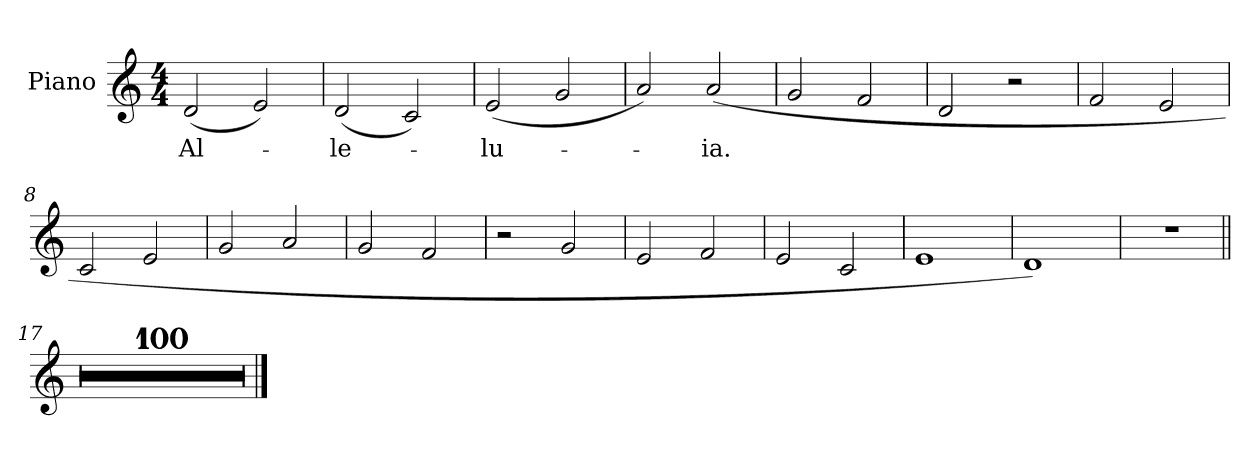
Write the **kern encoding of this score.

**kern	**text
*part1	*part1
*staff1	*staff1
*I"Piano	*
*I'Pno.	*
*clefG2	*
*k[]	*
*M4/4	*
=1	=1
(>2d/	Al-
2e/)	.
=2	=2
(<2d/	-le-
2c/)	.
=3	=3
(>2e/	-lu-
2g/	.
=4	=4
2a/)	.
(<2a/	-ia.
=5	=5
2g/	.
2f/	.
=6	=6
2d/	.
2r	.
=7	=7
2f/	.
2e/	.
=8	=8
2c/	.
2e/	.
=9	=9
2g/	.
2a/	.
=10	=10
2g/	.
2f/	.
!!LO:LB:g=z
=11	=11
2r	.
2g/	.
=12	=12
2e/	.
2f/	.
=13	=13
2e/	.
2c/	.
=14	=14
1e	.
=15	=15
1d)	.
=16	=16
1r	.
=17||	=17||
1r	.
=18	=18
1r	.
=19	=19
1r	.
=20	=20
1r	.
=21	=21
1r	.
=22	=22
1r	.
!!LO:LB:g=z
=23	=23
1r	.
=24	=24
1r	.
=25	=25
1r	.
=26	=26
1r	.
=27	=27
1r	.
=28	=28
1r	.
=29	=29
1r	.
=30	=30
1r	.
=31	=31
1r	.
=32	=32
1r	.
=33	=33
1r	.
=34	=34
1r	.
!!LO:LB:g=z
=35	=35
1r	.
=36	=36
1r	.
=37	=37
1r	.
=38	=38
1r	.
=39	=39
1r	.
=40	=40
1r	.
=41	=41
1r	.
=42	=42
1r	.
=43	=43
1r	.
=44	=44
1r	.
=45	=45
1r	.
=46	=46
1r	.
!!LO:LB:g=z
=47	=47
1r	.
=48	=48
1r	.
=49	=49
1r	.
=50	=50
1r	.
=51	=51
1r	.
=52	=52
1r	.
=53	=53
1r	.
=54	=54
1r	.
=55	=55
1r	.
=56	=56
1r	.
=57	=57
1r	.
=58	=58
1r	.
!!LO:LB:g=z
=59	=59
1r	.
=60	=60
1r	.
=61	=61
1r	.
=62	=62
1r	.
=63	=63
1r	.
=64	=64
1r	.
=65	=65
1r	.
=66	=66
1r	.
=67	=67
1r	.
=68	=68
1r	.
=69	=69
1r	.
=70	=70
1r	.
!!LO:LB:g=z
=71	=71
1r	.
=72	=72
1r	.
=73	=73
1r	.
=74	=74
1r	.
=75	=75
1r	.
=76	=76
1r	.
=77	=77
1r	.
=78	=78
1r	.
=79	=79
1r	.
=80	=80
1r	.
=81	=81
1r	.
=82	=82
1r	.
!!LO:LB:g=z
=83	=83
1r	.
=84	=84
1r	.
=85	=85
1r	.
=86	=86
1r	.
=87	=87
1r	.
=88	=88
1r	.
=89	=89
1r	.
=90	=90
1r	.
=91	=91
1r	.
=92	=92
1r	.
=93	=93
1r	.
=94	=94
1r	.
!!LO:LB:g=z
=95	=95
1r	.
=96	=96
1r	.
=97	=97
1r	.
=98	=98
1r	.
=99	=99
1r	.
=100	=100
1r	.
=101	=101
1r	.
=102	=102
1r	.
=103	=103
1r	.
=104	=104
1r	.
=105	=105
1r	.
=106	=106
1r	.
!!LO:LB:g=z
=107	=107
1r	.
=108	=108
1r	.
=109	=109
1r	.
=110	=110
1r	.
=111	=111
1r	.
=112	=112
1r	.
=113	=113
1r	.
=114	=114
1r	.
=115	=115
1r	.
=116	=116
1r	.
==	==
*-	*-
